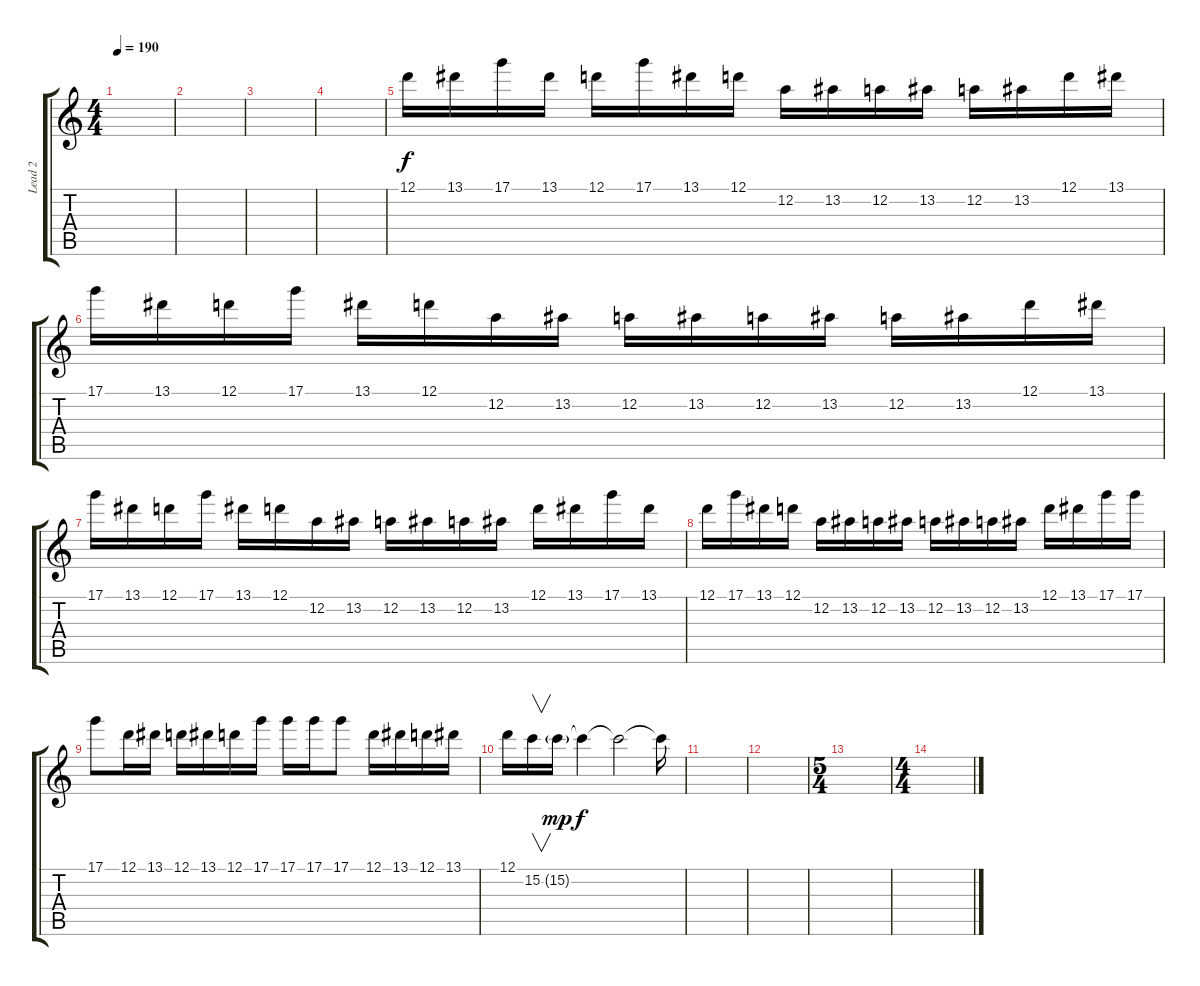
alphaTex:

\track ("Lead 2" "Lead 2") {instrument distortionguitar}
\staff {score tabs}
\tuning (D4 A3 F3 C3 G2 D2) {hide}
\ts (4 4)
\tempo 190
\clef g2
\ks c
|
|
|
|
12.1.16 13.1.16 17.1.16 13.1.16 12.1.16 17.1.16 13.1.16 12.1.16 12.2.16 13.2.16 12.2.16 13.2.16 12.2.16 13.2.16 12.1.16 13.1.16 |
17.1.16 13.1.16 12.1.16 17.1.16 13.1.16 12.1.16 12.2.16 13.2.16 12.2.16 13.2.16 12.2.16 13.2.16 12.2.16 13.2.16 12.1.16 13.1.16 |
17.1.16 13.1.16 12.1.16 17.1.16 13.1.16 12.1.16 12.2.16 13.2.16 12.2.16 13.2.16 12.2.16 13.2.16 12.1.16 13.1.16 17.1.16 13.1.16 |
12.1.16 17.1.16 13.1.16 12.1.16 12.2.16 13.2.16 12.2.16 13.2.16 12.2.16 13.2.16 12.2.16 13.2.16 12.1.16 13.1.16 17.1.16 17.1.16 |
17.1.8 12.1.16 13.1.16 12.1.16 13.1.16 12.1.16 17.1.16 17.1.16 17.1.16 17.1.8 12.1.16 13.1.16 12.1.16 13.1.16 |
12.1.16 15.2.16{v} 15.2{g}.16{dy mp} 15.2{t}.4{dy f} 15.2{t}.2 15.2{t}.16 |
|
|
\ts (5 4)
|
\ts (4 4)
